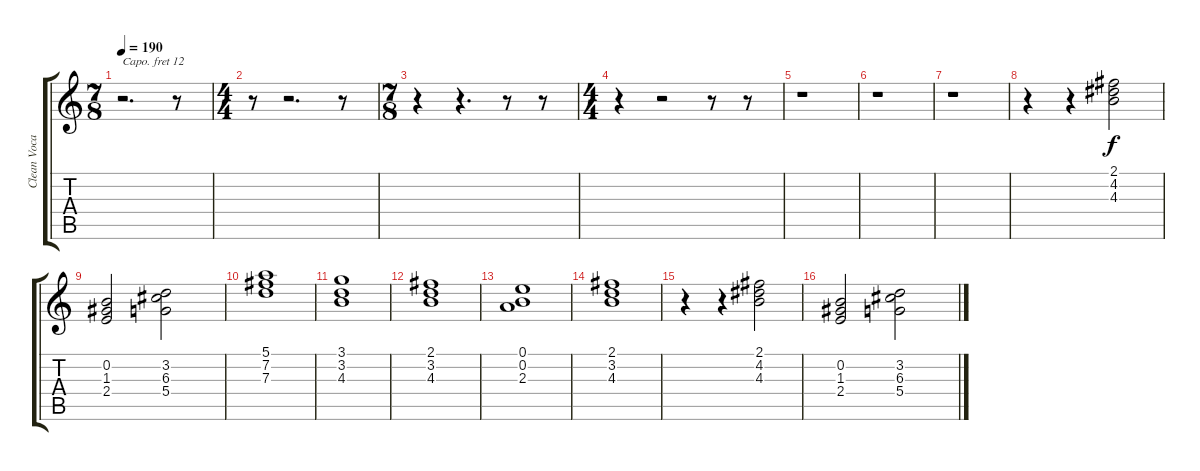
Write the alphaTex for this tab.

\track ("Clean Vocals" "Clean Voca") {instrument oboe}
\staff {score tabs}
\capo 12
\tuning (E4 B3 G3 D3 A2 D2) {hide}
\ts (7 8)
\tempo 190
\clef g2
\ks c
r.2{d dy f} r.8 |
\ts (4 4)
r.8 r.2{d} r.8 |
\ts (7 8)
r.4 r.4{d} r.8 r.8 |
\ts (4 4)
r.4 r.2 r.8 r.8 |
r.1 |
r.1 |
r.1 |
r.4 r.4 (2.1 4.2 4.3).2 |
(0.2 1.3 2.4).2 (3.2 6.3 5.4).2 |
(5.1 7.2 7.3).1 |
(3.1 3.2 4.3).1 |
(2.1 3.2 4.3).1 |
(0.1 0.2 2.3).1 |
(2.1 3.2 4.3).1 |
r.4 r.4 (2.1 4.2 4.3).2 |
(0.2 1.3 2.4).2 (3.2 6.3 5.4).2
